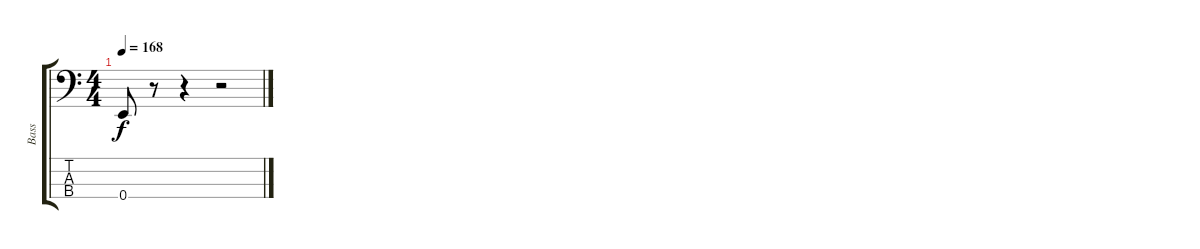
\track ("Bass" "Bass") {instrument electricbassfinger}
\staff {score tabs}
\tuning (G2 D2 A1 E1) {hide}
\ts (4 4)
\tempo 168
\clef f4
\ks c
0.4.8{dy f} r.8 r.4 r.2
